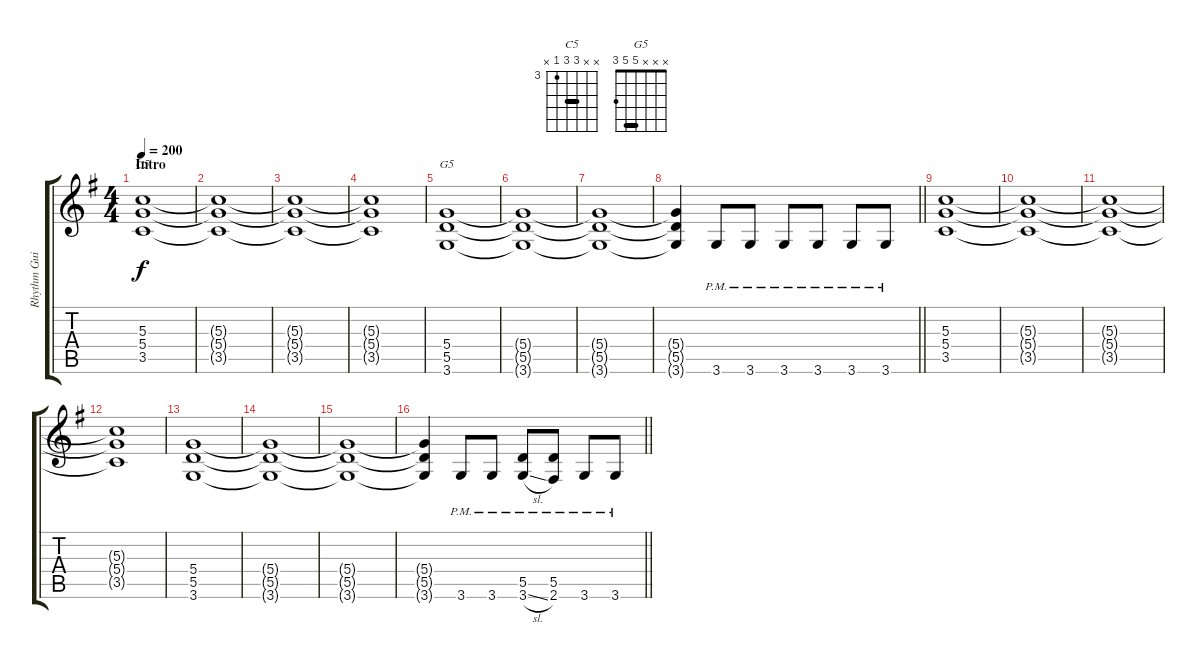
\track ("Rhythm Guitar B" "Rhythm Gui") {instrument distortionguitar}
\staff {score tabs}
\tuning (E4 B3 G3 D3 A2 E2) {hide}
\chord ("C5" x x 5 5 3 x) {firstfret 3 barre 5}
\chord ("G5" x x x 5 5 3) {barre 5}
\ts (4 4)
\section ("" "Intro")
\tempo 200
\clef g2
\ks g
(5.3 5.4 3.5).1{ch "C5" dy f instrument distortionguitar} |
(5.3{t} 5.4{t} 3.5{t}).1 |
(5.3{t} 5.4{t} 3.5{t}).1 |
(5.3{t} 5.4{t} 3.5{t}).1 |
(5.4 5.5 3.6).1{ch "G5"} |
(5.4{t} 5.5{t} 3.6{t}).1 |
(5.4{t} 5.5{t} 3.6{t}).1 |
\barLineRight lightlight
(5.4{t} 5.5{t} 3.6{t}).4 3.6{pm}.8 3.6{pm}.8 3.6{pm}.8 3.6{pm}.8 3.6{pm}.8 3.6{pm}.8 |
\section ("" "")
(5.3 5.4 3.5).1 |
(5.3{t} 5.4{t} 3.5{t}).1 |
(5.3{t} 5.4{t} 3.5{t}).1 |
(5.3{t} 5.4{t} 3.5{t}).1 |
(5.4 5.5 3.6).1 |
(5.4{t} 5.5{t} 3.6{t}).1 |
(5.4{t} 5.5{t} 3.6{t}).1 |
\barLineRight lightlight
(5.4{t} 5.5{t} 3.6{t}).4 3.6{pm}.8 3.6{pm}.8 (5.5{pm} 3.6{sl pm}).8 (5.5{pm} 2.6{pm}).8 3.6{pm}.8 3.6{pm}.8
